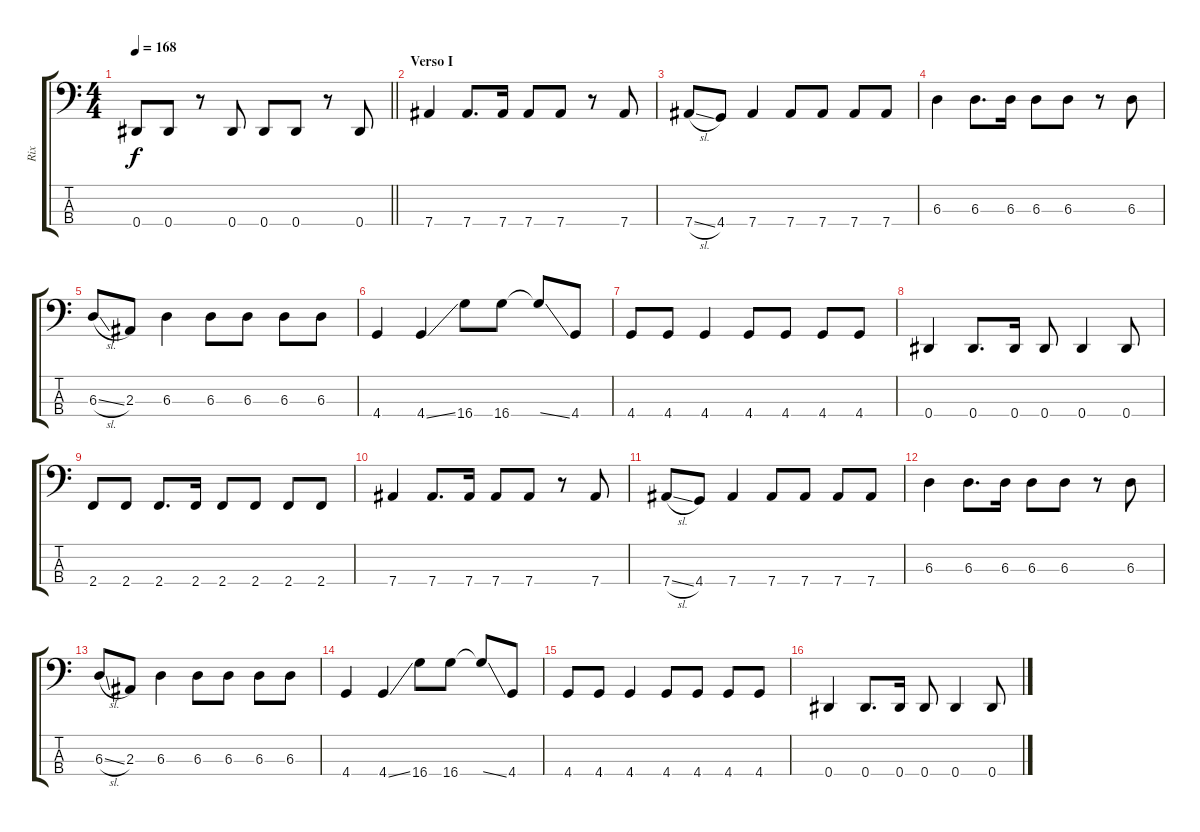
\track ("Rix" "Rix") {instrument electricbasspick}
\staff {score tabs}
\tuning (Gb2 Db2 Ab1 Eb1) {hide}
\ts (4 4)
\tempo 168
\clef f4
\barLineRight lightlight
\ks c
0.4.8{dy f} 0.4.8 r.8 0.4.8 0.4.8 0.4.8 r.8 0.4.8 |
\section ("" "Verso I")
7.4.4 7.4.8{d} 7.4.16 7.4.8 7.4.8 r.8 7.4.8 |
7.4{sl}.8 4.4.8 7.4.4 7.4.8 7.4.8 7.4.8 7.4.8 |
6.3.4 6.3.8{d} 6.3.16 6.3.8 6.3.8 r.8 6.3.8 |
6.3{sl}.8 2.3.8 6.3.4 6.3.8 6.3.8 6.3.8 6.3.8 |
4.4.4 4.4{ss}.4 16.4.8 16.4.8 16.4{ss t}.8 4.4.8 |
4.4.8 4.4.8 4.4.4 4.4.8 4.4.8 4.4.8 4.4.8 |
0.4.4 0.4.8{d} 0.4.16 0.4.8 0.4.4 0.4.8 |
2.4.8 2.4.8 2.4.8{d} 2.4.16 2.4.8 2.4.8 2.4.8 2.4.8 |
7.4.4 7.4.8{d} 7.4.16 7.4.8 7.4.8 r.8 7.4.8 |
7.4{sl}.8 4.4.8 7.4.4 7.4.8 7.4.8 7.4.8 7.4.8 |
6.3.4 6.3.8{d} 6.3.16 6.3.8 6.3.8 r.8 6.3.8 |
6.3{sl}.8 2.3.8 6.3.4 6.3.8 6.3.8 6.3.8 6.3.8 |
4.4.4 4.4{ss}.4 16.4.8 16.4.8 16.4{ss t}.8 4.4.8 |
4.4.8 4.4.8 4.4.4 4.4.8 4.4.8 4.4.8 4.4.8 |
0.4.4 0.4.8{d} 0.4.16 0.4.8 0.4.4 0.4.8
